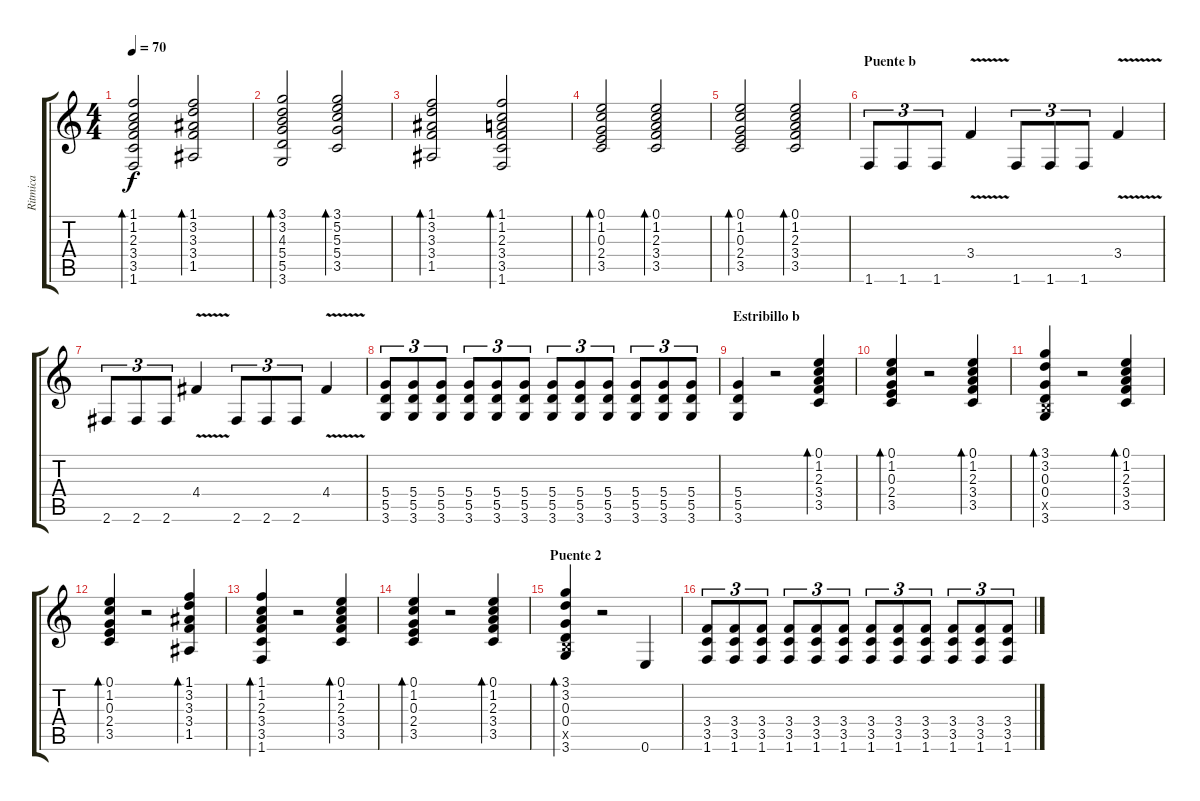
\track ("Ritmica" "Ritmica") {instrument electricguitarclean}
\staff {score tabs}
\tuning (E4 B3 G3 D3 A2 E2) {hide}
\ts (4 4)
\tempo 70
\clef g2
\ks c
(1.1 1.2 2.3 3.4 3.5 1.6).2{bd 120 dy f} (1.1 3.2 3.3 3.4 1.5).2{bd 120} |
(3.1 3.2 4.3 5.4 5.5 3.6).2{bd 120} (3.1 5.2 5.3 5.4 3.5).2{bd 120} |
(1.1 3.2 3.3 3.4 1.5).2{bd 120} (1.1 1.2 2.3 3.4 3.5 1.6).2{bd 120} |
(0.1 1.2 0.3 2.4 3.5).2{bd 120} (0.1 1.2 2.3 3.4 3.5).2{bd 120} |
(0.1 1.2 0.3 2.4 3.5).2{bd 120} (0.1 1.2 2.3 3.4 3.5).2{bd 120} |
\section ("" "Puente b")
1.6.8{tu (3 2)} 1.6.8{tu (3 2)} 1.6.8{tu (3 2)} 3.4{v}.4 1.6.8{tu (3 2)} 1.6.8{tu (3 2)} 1.6.8{tu (3 2)} 3.4{v}.4 |
2.6.8{tu (3 2)} 2.6.8{tu (3 2)} 2.6.8{tu (3 2)} 4.4{v}.4 2.6.8{tu (3 2)} 2.6.8{tu (3 2)} 2.6.8{tu (3 2)} 4.4{v}.4 |
(5.4 5.5 3.6).8{tu (3 2)} (5.4 5.5 3.6).8{tu (3 2)} (5.4 5.5 3.6).8{tu (3 2)} (5.4 5.5 3.6).8{tu (3 2)} (5.4 5.5 3.6).8{tu (3 2)} (5.4 5.5 3.6).8{tu (3 2)} (5.4 5.5 3.6).8{tu (3 2)} (5.4 5.5 3.6).8{tu (3 2)} (5.4 5.5 3.6).8{tu (3 2)} (5.4 5.5 3.6).8{tu (3 2)} (5.4 5.5 3.6).8{tu (3 2)} (5.4 5.5 3.6).8{tu (3 2)} |
\section ("" "Estribillo b")
(5.4 5.5 3.6).4 r.2 (0.1 1.2 2.3 3.4 3.5).4{bd 120} |
(0.1 1.2 0.3 2.4 3.5).4{bd 120} r.2 (0.1 1.2 2.3 3.4 3.5).4{bd 120} |
(3.1 3.2 0.3 0.4 2.5{x} 3.6).4{bd 120} r.2 (0.1 1.2 2.3 3.4 3.5).4{bd 120} |
(0.1 1.2 0.3 2.4 3.5).4{bd 120} r.2 (1.1 3.2 3.3 3.4 1.5).4{bd 120} |
(1.1 1.2 2.3 3.4 3.5 1.6).4{bd 120} r.2 (0.1 1.2 2.3 3.4 3.5).4{bd 120} |
(0.1 1.2 0.3 2.4 3.5).4{bd 120} r.2 (0.1 1.2 2.3 3.4 3.5).4{bd 120} |
\section ("" "Puente 2")
(3.1 3.2 0.3 0.4 2.5{x} 3.6).4{bd 120} r.2 0.6.4 |
(3.4 3.5 1.6).8{tu (3 2)} (3.4 3.5 1.6).8{tu (3 2)} (3.4 3.5 1.6).8{tu (3 2)} (3.4 3.5 1.6).8{tu (3 2)} (3.4 3.5 1.6).8{tu (3 2)} (3.4 3.5 1.6).8{tu (3 2)} (3.4 3.5 1.6).8{tu (3 2)} (3.4 3.5 1.6).8{tu (3 2)} (3.4 3.5 1.6).8{tu (3 2)} (3.4 3.5 1.6).8{tu (3 2)} (3.4 3.5 1.6).8{tu (3 2)} (3.4 3.5 1.6).8{tu (3 2)}
